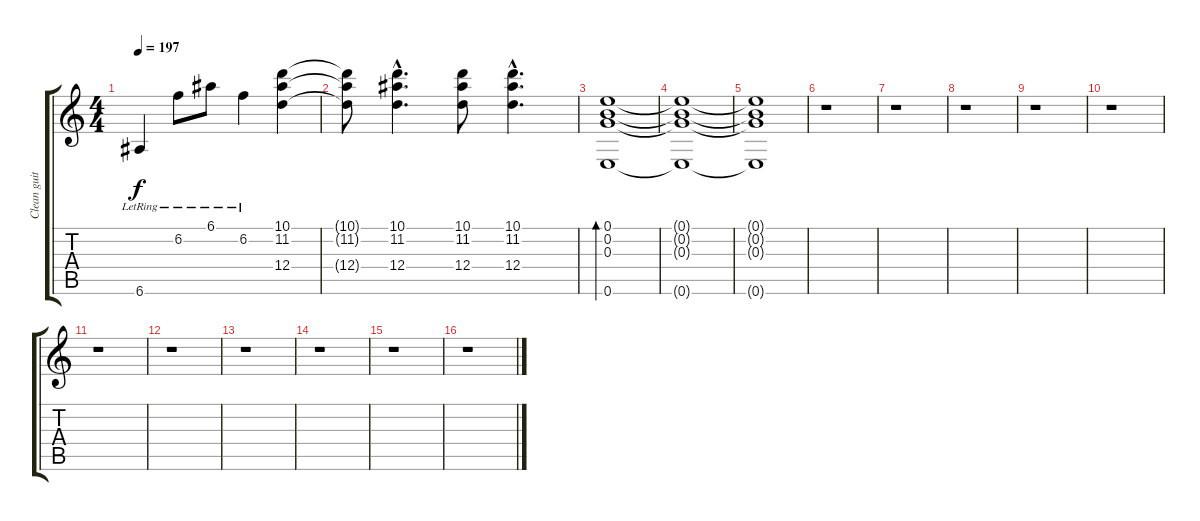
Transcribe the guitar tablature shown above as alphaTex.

\track ("Clean guitar" "Clean guit") {instrument acousticguitarsteel}
\staff {score tabs}
\tuning (E4 B3 G3 D3 A2 E2) {hide}
\ts (4 4)
\tempo 197
\clef g2
\ks c
6.6{lr}.4{dy f} 6.2{lr}.8 6.1{lr}.8 6.2{lr}.4 (10.1 11.2 12.4).4 |
(10.1{t} 11.2{t} 12.4{t}).8 (10.1{hac} 11.2{hac} 12.4{hac}).4{d} (10.1 11.2 12.4).8 (10.1{hac} 11.2{hac} 12.4{hac}).4{d} |
(0.1 0.2 0.3 0.6).1{bd 240} |
(0.1{t} 0.2{t} 0.3{t} 0.6{t}).1 |
(0.1{t} 0.2{t} 0.3{t} 0.6{t}).1 |
r.1 |
r.1 |
r.1 |
r.1 |
r.1 |
r.1 |
r.1 |
r.1 |
r.1 |
r.1 |
r.1
